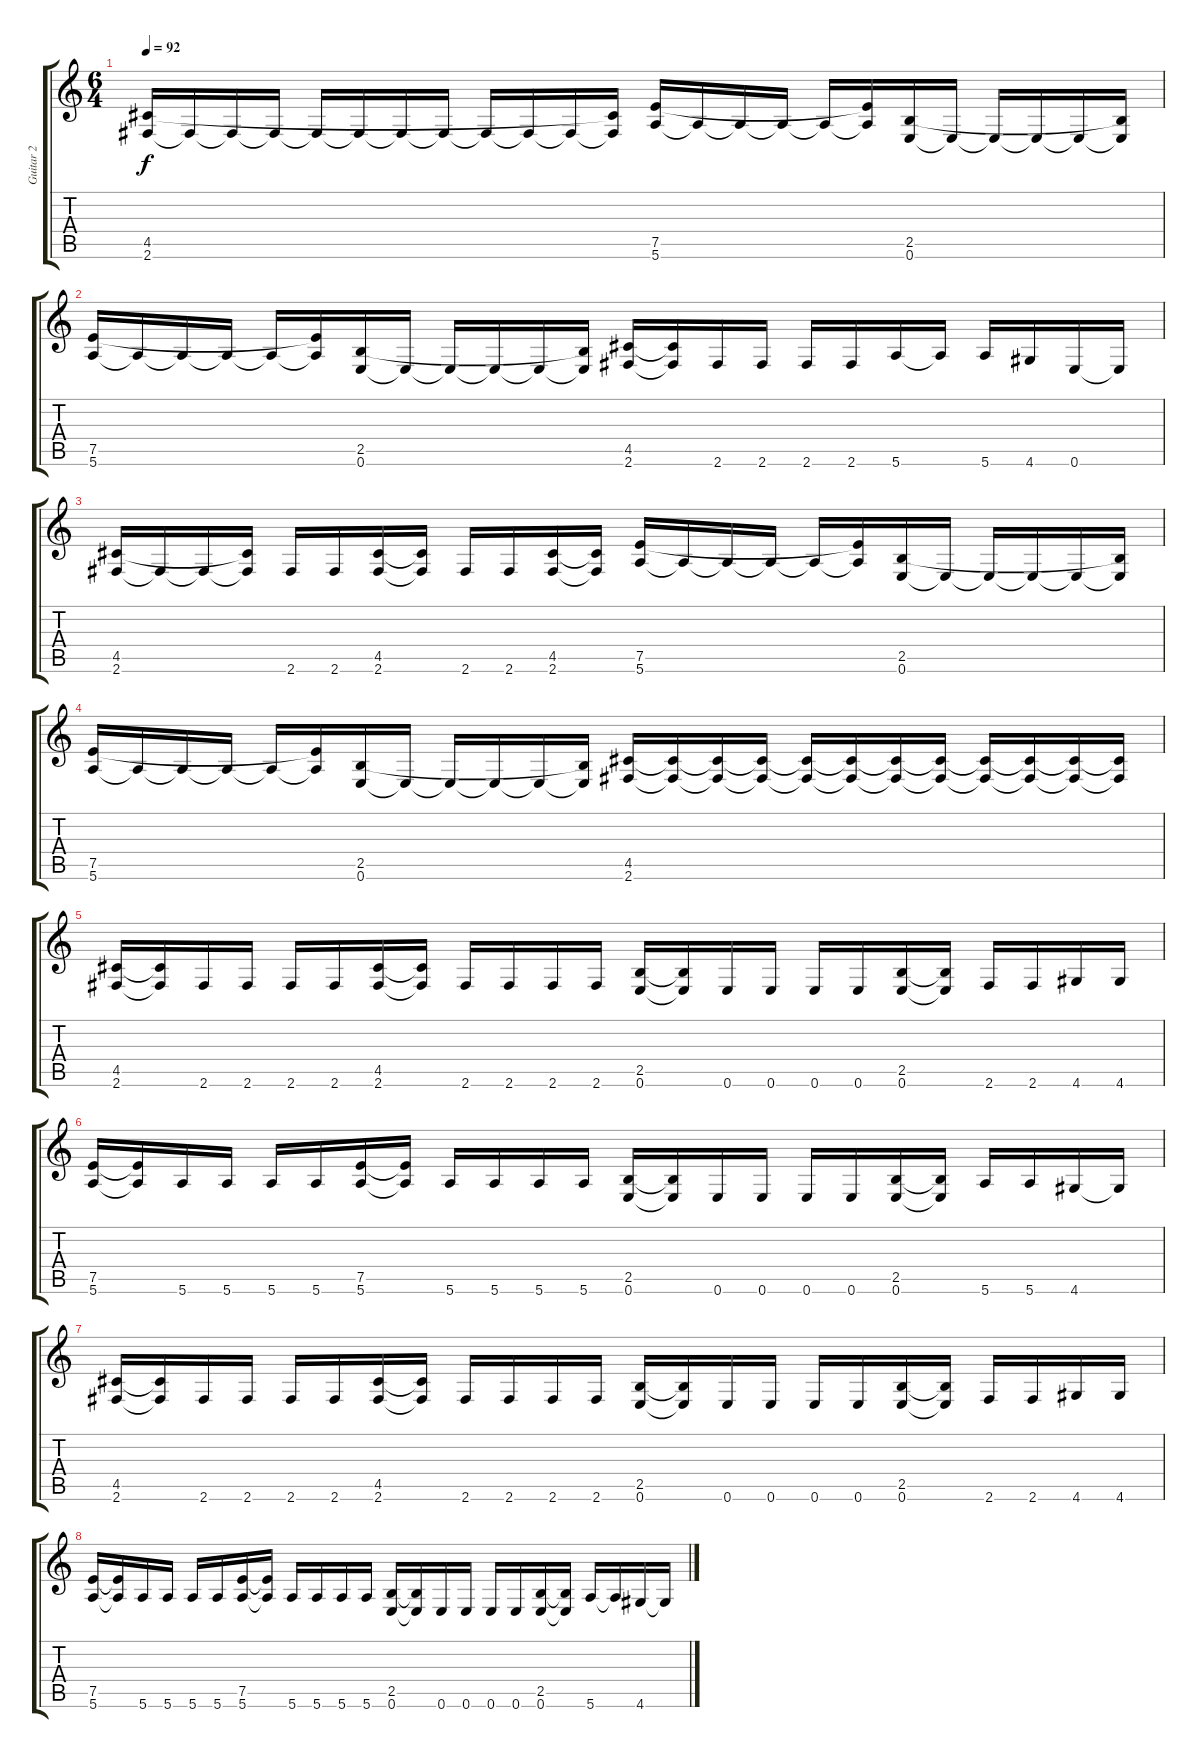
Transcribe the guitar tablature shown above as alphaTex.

\track ("Guitar 2" "Guitar 2") {instrument distortionguitar}
\staff {score tabs}
\tuning (E4 B3 G3 D3 A2 E2) {hide}
\ts (6 4)
\tempo 92
\clef g2
\ks c
(4.5 2.6).16{dy f} 2.6{t}.16 2.6{t}.16 2.6{t}.16 2.6{t}.16 2.6{t}.16 2.6{t}.16 2.6{t}.16 2.6{t}.16 2.6{t}.16 2.6{t}.16 (4.5{t} 2.6{t}).16 (7.5 5.6).16 5.6{t}.16 5.6{t}.16 5.6{t}.16 5.6{t}.16 (7.5{t} 5.6{t}).16 (2.5 0.6).16 0.6{t}.16 0.6{t}.16 0.6{t}.16 0.6{t}.16 (2.5{t} 0.6{t}).16 |
(7.5 5.6).16 5.6{t}.16 5.6{t}.16 5.6{t}.16 5.6{t}.16 (7.5{t} 5.6{t}).16 (2.5 0.6).16 0.6{t}.16 0.6{t}.16 0.6{t}.16 0.6{t}.16 (2.5{t} 0.6{t}).16 (4.5 2.6).16 (4.5{t} 2.6{t}).16 2.6.16 2.6.16 2.6.16 2.6.16 5.6.16 5.6{t}.16 5.6.16 4.6.16 0.6.16 0.6{t}.16 |
(4.5 2.6).16 2.6{t}.16 2.6{t}.16 (4.5{t} 2.6{t}).16 2.6.16 2.6.16 (4.5 2.6).16 (4.5{t} 2.6{t}).16 2.6.16 2.6.16 (4.5 2.6).16 (4.5{t} 2.6{t}).16 (7.5 5.6).16 5.6{t}.16 5.6{t}.16 5.6{t}.16 5.6{t}.16 (7.5{t} 5.6{t}).16 (2.5 0.6).16 0.6{t}.16 0.6{t}.16 0.6{t}.16 0.6{t}.16 (2.5{t} 0.6{t}).16 |
(7.5 5.6).16 5.6{t}.16 5.6{t}.16 5.6{t}.16 5.6{t}.16 (7.5{t} 5.6{t}).16 (2.5 0.6).16 0.6{t}.16 0.6{t}.16 0.6{t}.16 0.6{t}.16 (2.5{t} 0.6{t}).16 (4.5 2.6).16 (4.5{t} 2.6{t}).16 (4.5{t} 2.6{t}).16 (4.5{t} 2.6{t}).16 (4.5{t} 2.6{t}).16 (4.5{t} 2.6{t}).16 (4.5{t} 2.6{t}).16 (4.5{t} 2.6{t}).16 (4.5{t} 2.6{t}).16 (4.5{t} 2.6{t}).16 (4.5{t} 2.6{t}).16 (4.5{t} 2.6{t}).16 |
(4.5 2.6).16 (4.5{t} 2.6{t}).16 2.6.16 2.6.16 2.6.16 2.6.16 (4.5 2.6).16 (4.5{t} 2.6{t}).16 2.6.16 2.6.16 2.6.16 2.6.16 (2.5 0.6).16 (2.5{t} 0.6{t}).16 0.6.16 0.6.16 0.6.16 0.6.16 (2.5 0.6).16 (2.5{t} 0.6{t}).16 2.6.16 2.6.16 4.6.16 4.6.16 |
(7.5 5.6).16 (7.5{t} 5.6{t}).16 5.6.16 5.6.16 5.6.16 5.6.16 (7.5 5.6).16 (7.5{t} 5.6{t}).16 5.6.16 5.6.16 5.6.16 5.6.16 (2.5 0.6).16 (2.5{t} 0.6{t}).16 0.6.16 0.6.16 0.6.16 0.6.16 (2.5 0.6).16 (2.5{t} 0.6{t}).16 5.6.16 5.6.16 4.6.16 4.6{t}.16 |
(4.5 2.6).16 (4.5{t} 2.6{t}).16 2.6.16 2.6.16 2.6.16 2.6.16 (4.5 2.6).16 (4.5{t} 2.6{t}).16 2.6.16 2.6.16 2.6.16 2.6.16 (2.5 0.6).16 (2.5{t} 0.6{t}).16 0.6.16 0.6.16 0.6.16 0.6.16 (2.5 0.6).16 (2.5{t} 0.6{t}).16 2.6.16 2.6.16 4.6.16 4.6.16 |
(7.5 5.6).16 (7.5{t} 5.6{t}).16 5.6.16 5.6.16 5.6.16 5.6.16 (7.5 5.6).16 (7.5{t} 5.6{t}).16 5.6.16 5.6.16 5.6.16 5.6.16 (2.5 0.6).16 (2.5{t} 0.6{t}).16 0.6.16 0.6.16 0.6.16 0.6.16 (2.5 0.6).16 (2.5{t} 0.6{t}).16 5.6.16 5.6{t}.16 4.6.16 4.6{t}.16
